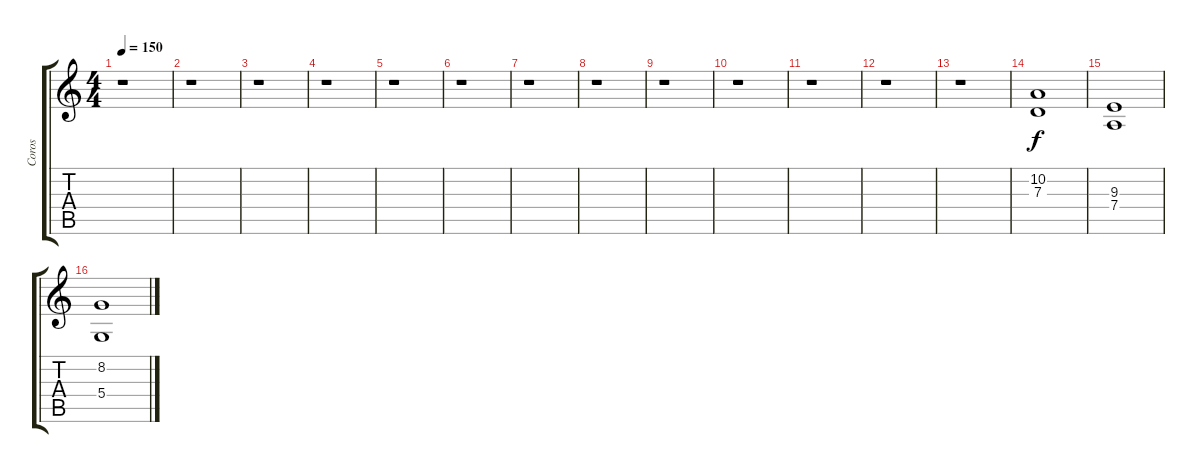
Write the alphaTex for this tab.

\track ("Coros" "Coros") {instrument choiraahs}
\staff {score tabs}
\tuning (E4 B3 G3 D3 A2 E2) {hide}
\ts (4 4)
\tempo 150
\clef g2
\ks c
r.1{dy f} |
r.1 |
r.1 |
r.1 |
r.1 |
r.1 |
r.1 |
r.1 |
r.1 |
r.1 |
r.1 |
r.1 |
r.1 |
(10.2 7.3).1 |
(9.3 7.4).1 |
(8.2 5.4).1
